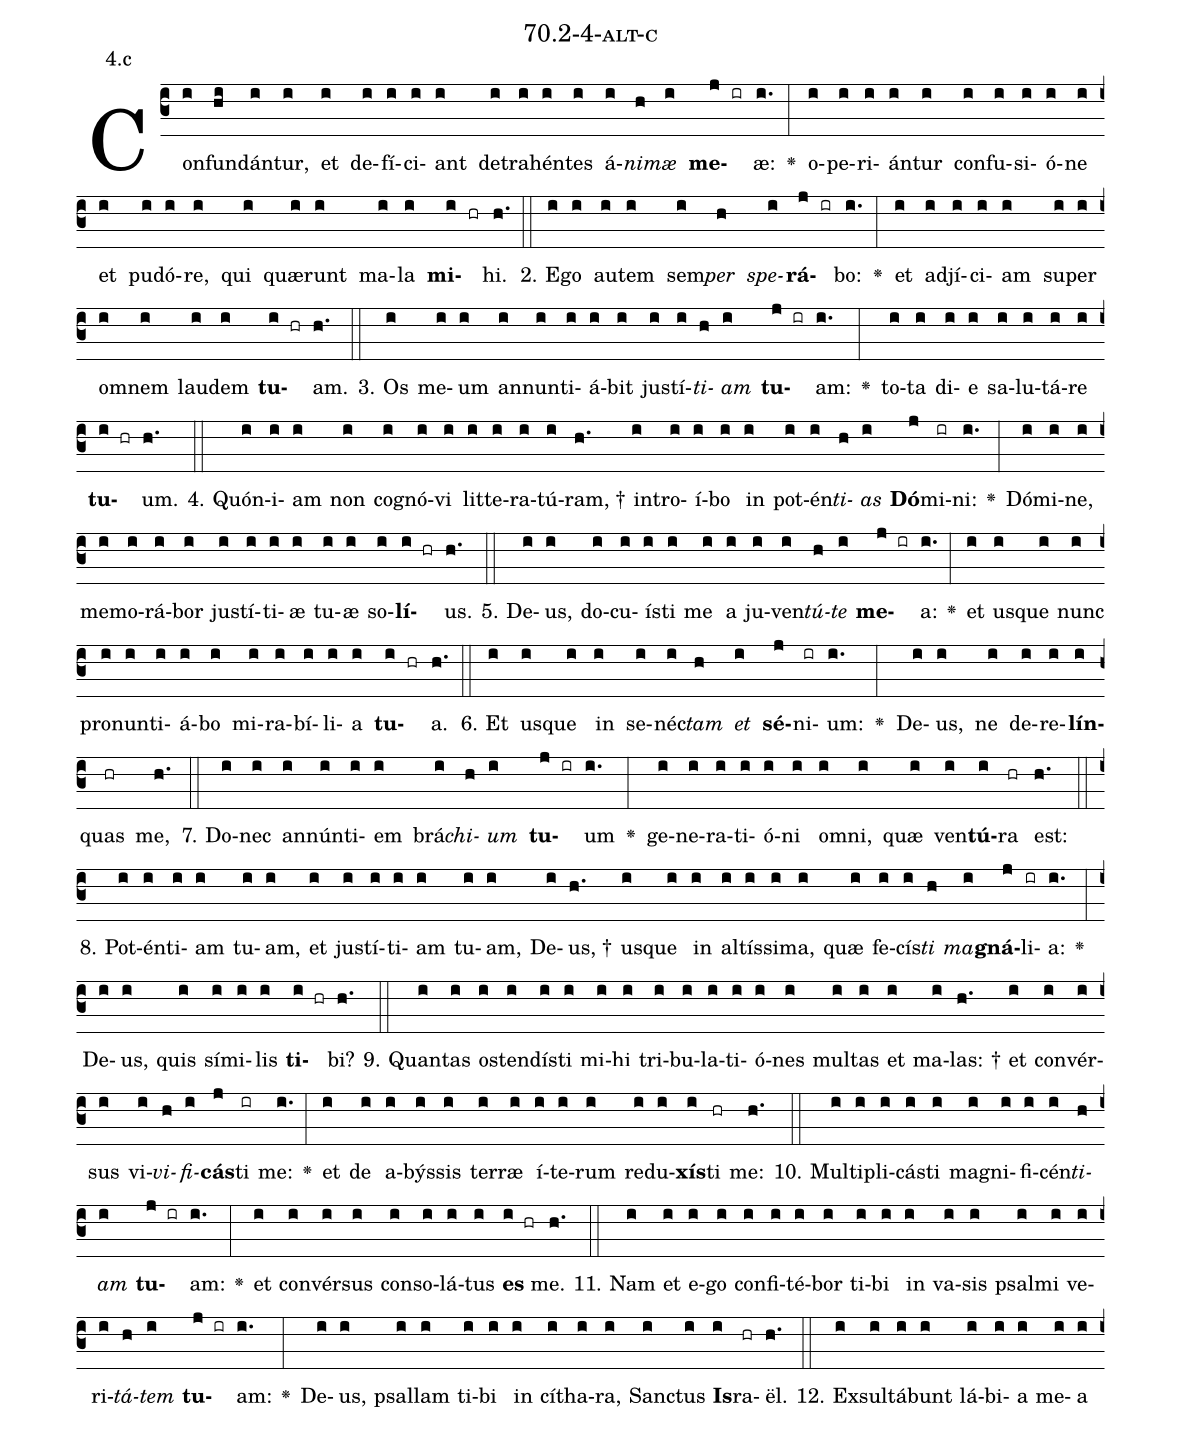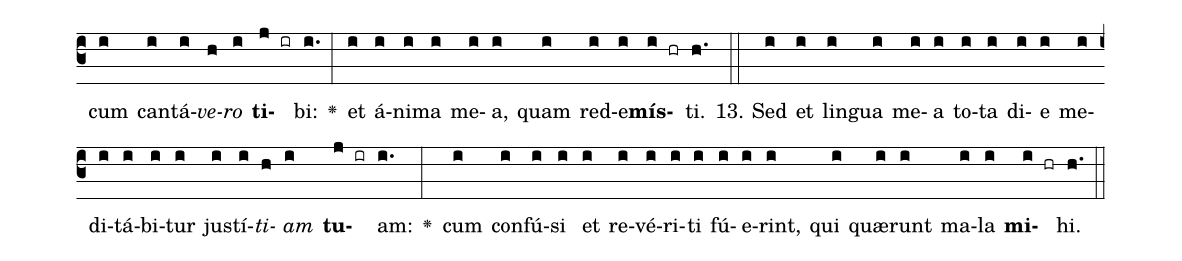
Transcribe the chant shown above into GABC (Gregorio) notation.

name: 70.2-4-alt-c;
annotation: 4.c;
%%
(c3)Con(i)fun(hi)dán(i)tur,(i) et(i) de(i)fí(i)ci(i)ant(i) de(i)tra(i)hén(i)tes(i) á(i)<i>ni</i>(h)<i>mæ</i>(i) <b>me</b>(j ir)æ:(i.) <v>\greheightstar</v>(:) o(i)pe(i)ri(i)án(i)tur(i) con(i)fu(i)si(i)ó(i)ne(i) et(i) pu(i)dó(i)re,(i) qui(i) quæ(i)runt(i) ma(i)la(i) <b>mi</b>(i hr)hi.(h.) (::)
2. E(i)go(i) au(i)tem(i) sem(i)<i>per</i>(h) <i>spe</i>(i)<b>rá</b>(j ir)bo:(i.) <v>\greheightstar</v>(:) et(i) ad(i)jí(i)ci(i)am(i) su(i)per(i) om(i)nem(i) lau(i)dem(i) <b>tu</b>(i hr)am.(h.) (::)
3. Os(i) me(i)um(i) an(i)nun(i)ti(i)á(i)bit(i) jus(i)tí(i)<i>ti</i>(h)<i>am</i>(i) <b>tu</b>(j ir)am:(i.) <v>\greheightstar</v>(:) to(i)ta(i) di(i)e(i) sa(i)lu(i)tá(i)re(i) <b>tu</b>(i hr)um.(h.) (::)
4. Quón(i)i(i)am(i) non(i) co(i)gnó(i)vi(i) lit(i)te(i)ra(i)tú(i)ram, †(h.) in(i)tro(i)í(i)bo(i) in(i) pot(i)én(i)<i>ti</i>(h)<i>as</i>(i) <b>Dó</b>(j)mi(ir)ni:(i.) <v>\greheightstar</v>(:) Dó(i)mi(i)ne,(i) me(i)mo(i)rá(i)bor(i) jus(i)tí(i)ti(i)æ(i) tu(i)æ(i) so(i)<b>lí</b>(i hr)us.(h.) (::)
5. De(i)us,(i) do(i)cu(i)ís(i)ti(i) me(i) a(i) ju(i)ven(i)<i>tú</i>(h)<i>te</i>(i) <b>me</b>(j ir)a:(i.) <v>\greheightstar</v>(:) et(i) us(i)que(i) nunc(i) pro(i)nun(i)ti(i)á(i)bo(i) mi(i)ra(i)bí(i)li(i)a(i) <b>tu</b>(i hr)a.(h.) (::)
6. Et(i) us(i)que(i) in(i) se(i)néc(i)<i>tam</i>(h) <i>et</i>(i) <b>sé</b>(j)ni(ir)um:(i.) <v>\greheightstar</v>(:) De(i)us,(i) ne(i) de(i)re(i)<b>lín</b>(i)quas(hr) me,(h.) (::)
7. Do(i)nec(i) an(i)nún(i)ti(i)em(i) brá(i)<i>chi</i>(h)<i>um</i>(i) <b>tu</b>(j ir)um(i.) <v>\greheightstar</v>(:) ge(i)ne(i)ra(i)ti(i)ó(i)ni(i) om(i)ni,(i) quæ(i) ven(i)<b>tú</b>(i)ra(hr) est:(h.) (::)
8. Pot(i)én(i)ti(i)am(i) tu(i)am,(i) et(i) jus(i)tí(i)ti(i)am(i) tu(i)am,(i) De(i)us, †(h.) us(i)que(i) in(i) al(i)tís(i)si(i)ma,(i) quæ(i) fe(i)cís(i)<i>ti</i>(h) <i>ma</i>(i)<b>gná</b>(j)li(ir)a:(i.) <v>\greheightstar</v>(:) De(i)us,(i) quis(i) sí(i)mi(i)lis(i) <b>ti</b>(i hr)bi?(h.) (::)
9. Quan(i)tas(i) os(i)ten(i)dís(i)ti(i) mi(i)hi(i) tri(i)bu(i)la(i)ti(i)ó(i)nes(i) mul(i)tas(i) et(i) ma(i)las: †(h.) et(i) con(i)vér(i)sus(i) vi(i)<i>vi</i>(h)<i>fi</i>(i)<b>cás</b>(j)ti(ir) me:(i.) <v>\greheightstar</v>(:) et(i) de(i) a(i)býs(i)sis(i) ter(i)ræ(i) í(i)te(i)rum(i) re(i)du(i)<b>xís</b>(i)ti(hr) me:(h.) (::)
10. Mul(i)ti(i)pli(i)cás(i)ti(i) ma(i)gni(i)fi(i)cén(i)<i>ti</i>(h)<i>am</i>(i) <b>tu</b>(j ir)am:(i.) <v>\greheightstar</v>(:) et(i) con(i)vér(i)sus(i) con(i)so(i)lá(i)tus(i) <b>es</b>(i hr) me.(h.) (::)
11. Nam(i) et(i) e(i)go(i) con(i)fi(i)té(i)bor(i) ti(i)bi(i) in(i) va(i)sis(i) psal(i)mi(i) ve(i)ri(i)<i>tá</i>(h)<i>tem</i>(i) <b>tu</b>(j ir)am:(i.) <v>\greheightstar</v>(:) De(i)us,(i) psal(i)lam(i) ti(i)bi(i) in(i) cí(i)tha(i)ra,(i) Sanc(i)tus(i) <b>Is</b>(i)ra(hr)ël.(h.) (::)
12. Ex(i)sul(i)tá(i)bunt(i) lá(i)bi(i)a(i) me(i)a(i) cum(i) can(i)tá(i)<i>ve</i>(h)<i>ro</i>(i) <b>ti</b>(j ir)bi:(i.) <v>\greheightstar</v>(:) et(i) á(i)ni(i)ma(i) me(i)a,(i) quam(i) red(i)e(i)<b>mís</b>(i hr)ti.(h.) (::)
13. Sed(i) et(i) lin(i)gua(i) me(i)a(i) to(i)ta(i) di(i)e(i) me(i)di(i)tá(i)bi(i)tur(i) jus(i)tí(i)<i>ti</i>(h)<i>am</i>(i) <b>tu</b>(j ir)am:(i.) <v>\greheightstar</v>(:) cum(i) con(i)fú(i)si(i) et(i) re(i)vé(i)ri(i)ti(i) fú(i)e(i)rint,(i) qui(i) quæ(i)runt(i) ma(i)la(i) <b>mi</b>(i hr)hi.(h.) (::)
